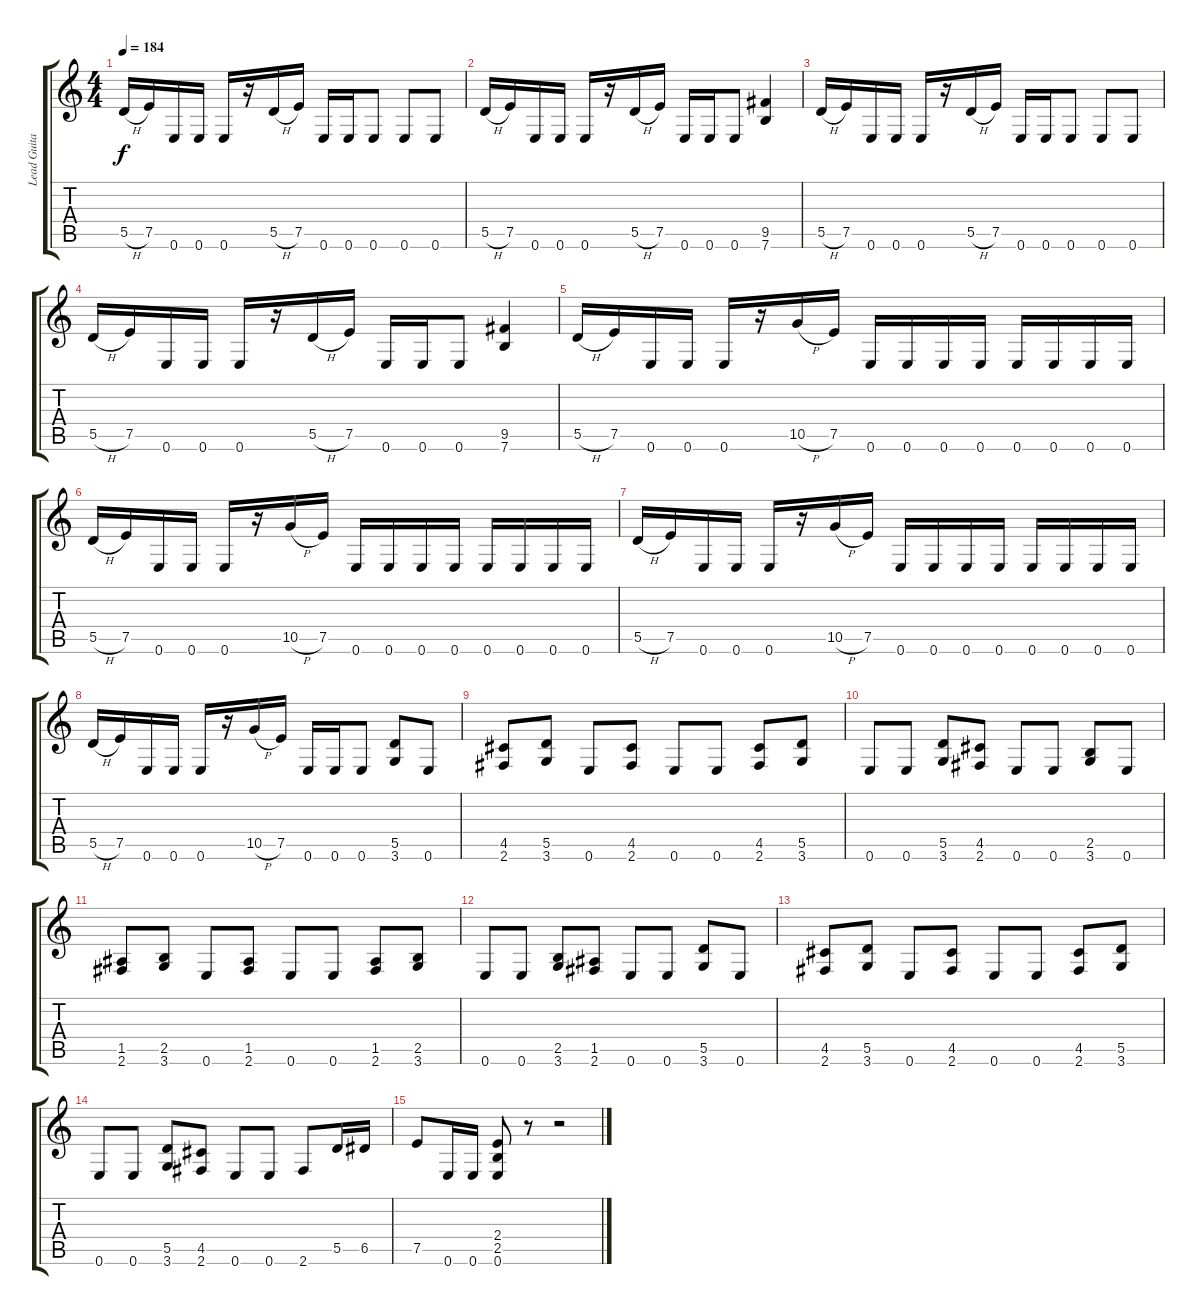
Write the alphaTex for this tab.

\track ("Lead Guitar (Marty Friedman)" "Lead Guita") {instrument distortionguitar}
\staff {score tabs}
\tuning (E4 B3 G3 D3 A2 E2) {hide}
\ts (4 4)
\tempo 184
\clef g2
\ks c
5.5{h}.16{dy f} 7.5.16 0.6.16 0.6.16 0.6.16 r.16 5.5{h}.16 7.5.16 0.6.16 0.6.16 0.6.8 0.6.8 0.6.8 |
5.5{h}.16 7.5.16 0.6.16 0.6.16 0.6.16 r.16 5.5{h}.16 7.5.16 0.6.16 0.6.16 0.6.8 (9.5 7.6).4 |
5.5{h}.16 7.5.16 0.6.16 0.6.16 0.6.16 r.16 5.5{h}.16 7.5.16 0.6.16 0.6.16 0.6.8 0.6.8 0.6.8 |
5.5{h}.16 7.5.16 0.6.16 0.6.16 0.6.16 r.16 5.5{h}.16 7.5.16 0.6.16 0.6.16 0.6.8 (9.5 7.6).4 |
5.5{h}.16 7.5.16 0.6.16 0.6.16 0.6.16 r.16 10.5{h}.16 7.5.16 0.6.16 0.6.16 0.6.16 0.6.16 0.6.16 0.6.16 0.6.16 0.6.16 |
5.5{h}.16 7.5.16 0.6.16 0.6.16 0.6.16 r.16 10.5{h}.16 7.5.16 0.6.16 0.6.16 0.6.16 0.6.16 0.6.16 0.6.16 0.6.16 0.6.16 |
5.5{h}.16 7.5.16 0.6.16 0.6.16 0.6.16 r.16 10.5{h}.16 7.5.16 0.6.16 0.6.16 0.6.16 0.6.16 0.6.16 0.6.16 0.6.16 0.6.16 |
5.5{h}.16 7.5.16 0.6.16 0.6.16 0.6.16 r.16 10.5{h}.16 7.5.16 0.6.16 0.6.16 0.6.8 (5.5 3.6).8 0.6.8 |
(4.5 2.6).8 (5.5 3.6).8 0.6.8 (4.5 2.6).8 0.6.8 0.6.8 (4.5 2.6).8 (5.5 3.6).8 |
0.6.8 0.6.8 (5.5 3.6).8 (4.5 2.6).8 0.6.8 0.6.8 (2.5 3.6).8 0.6.8 |
(1.5 2.6).8 (2.5 3.6).8 0.6.8 (1.5 2.6).8 0.6.8 0.6.8 (1.5 2.6).8 (2.5 3.6).8 |
0.6.8 0.6.8 (2.5 3.6).8 (1.5 2.6).8 0.6.8 0.6.8 (5.5 3.6).8 0.6.8 |
(4.5 2.6).8 (5.5 3.6).8 0.6.8 (4.5 2.6).8 0.6.8 0.6.8 (4.5 2.6).8 (5.5 3.6).8 |
0.6.8 0.6.8 (5.5 3.6).8 (4.5 2.6).8 0.6.8 0.6.8 2.6.8 5.5.16 6.5.16 |
7.5.8 0.6.16 0.6.16 (2.4 2.5 0.6).8 r.8 r.2
